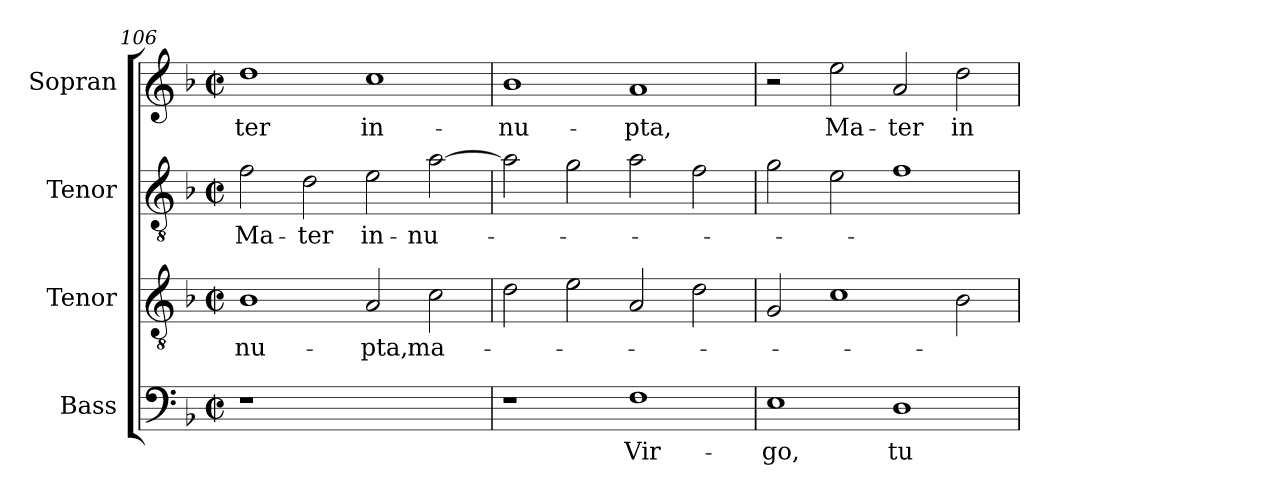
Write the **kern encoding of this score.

**kern	**text	**kern	**text	**kern	**text	**kern	**text
*part4	*part4	*part3	*part3	*part2	*part2	*part1	*part1
*staff4	*staff4	*staff3	*staff3	*staff2	*staff2	*staff1	*staff1
*I"Bass	*	*I"Tenor	*	*I"Tenor	*	*I"Sopran	*
*	*	*I'Tenor	*	*	*	*	*
*clefF4	*	*clefGv2	*	*clefGv2	*	*clefG2	*
*	*	*ITrd7c12	*	*ITrd7c12	*	*	*
*k[b-]	*	*k[b-]	*	*k[b-]	*	*k[b-]	*
*F:	*	*F:	*	*F:	*	*F:	*
*M2/2	*	*M2/2	*	*M2/2	*	*M2/2	*
*met(c|)	*	*met(c|)	*	*met(c|)	*	*met(c|)	*
=106	=106	=106	=106	=106	=106	=106	=106
!LO:N:vis=1	!	!	!	!	!	!	!
!	!	!	!LO:LY:b:color=#000000	!	!	!	!
!	!	!	!	!	!LO:LY:b:color=#000000	!	!
!	!	!	!	!	!	!	!LO:LY:b:color=#000000
1r	.	1BB-i	-nu-	2Fi\	Ma-	1ddi	-ter
!	!	!	!	!	!LO:LY:b:color=#000000	!	!
.	.	.	.	2Di\	-ter	.	.
!	!	!	!LO:LY:b:color=#000000	!	!	!	!
!	!	!	!	!	!LO:LY:b:color=#000000	!	!
!	!	!	!	!	!	!	!LO:LY:b:color=#000000
1ryy	.	2AAi/	-pta,	2Ei\	in-	1cci	in-
!	!	!	!LO:LY:b:color=#000000	!	!	!	!
!	!	!	!	!	!LO:LY:b:color=#000000	!	!
.	.	2Ci\	ma-	[>2Ai\	-nu-	.	.
!!LO:LB:g=z
=107	=107	=107	=107	=107	=107	=107	=107
!	!	!	!	!	!	!	!LO:LY:b:color=#000000
1r	.	2Di\	.	2Ai\]	.	1b-i	-nu-
.	.	2Ei\	.	2Gi\	.	.	.
!	!LO:LY:b:color=#000000	!	!	!	!	!	!
!	!	!	!	!	!	!	!LO:LY:b:color=#000000
1Fi	Vir-	2AAi/	.	2Ai\	.	1ai	-pta,
.	.	2Di\	.	2Fi\	.	.	.
=108	=108	=108	=108	=108	=108	=108	=108
!	!LO:LY:b:color=#000000	!	!	!	!	!	!
1Ei	-go,	2GGi/	.	2Gi\	.	2r	.
!	!	!	!	!	!	!	!LO:LY:b:color=#000000
.	.	1Ci	.	2Ei\	.	2eei\	Ma-
!	!LO:LY:b:color=#000000	!	!	!	!	!	!
!	!	!	!	!	!	!	!LO:LY:b:color=#000000
1Di	tu	.	.	1Fi	.	2ai/	-ter
!	!	!	!	!	!	!	!LO:LY:b:color=#000000
.	.	2BB-i\	.	.	.	2ddi\	in-
=	=	=	=	=	=	=	=
*-	*-	*-	*-	*-	*-	*-	*-
